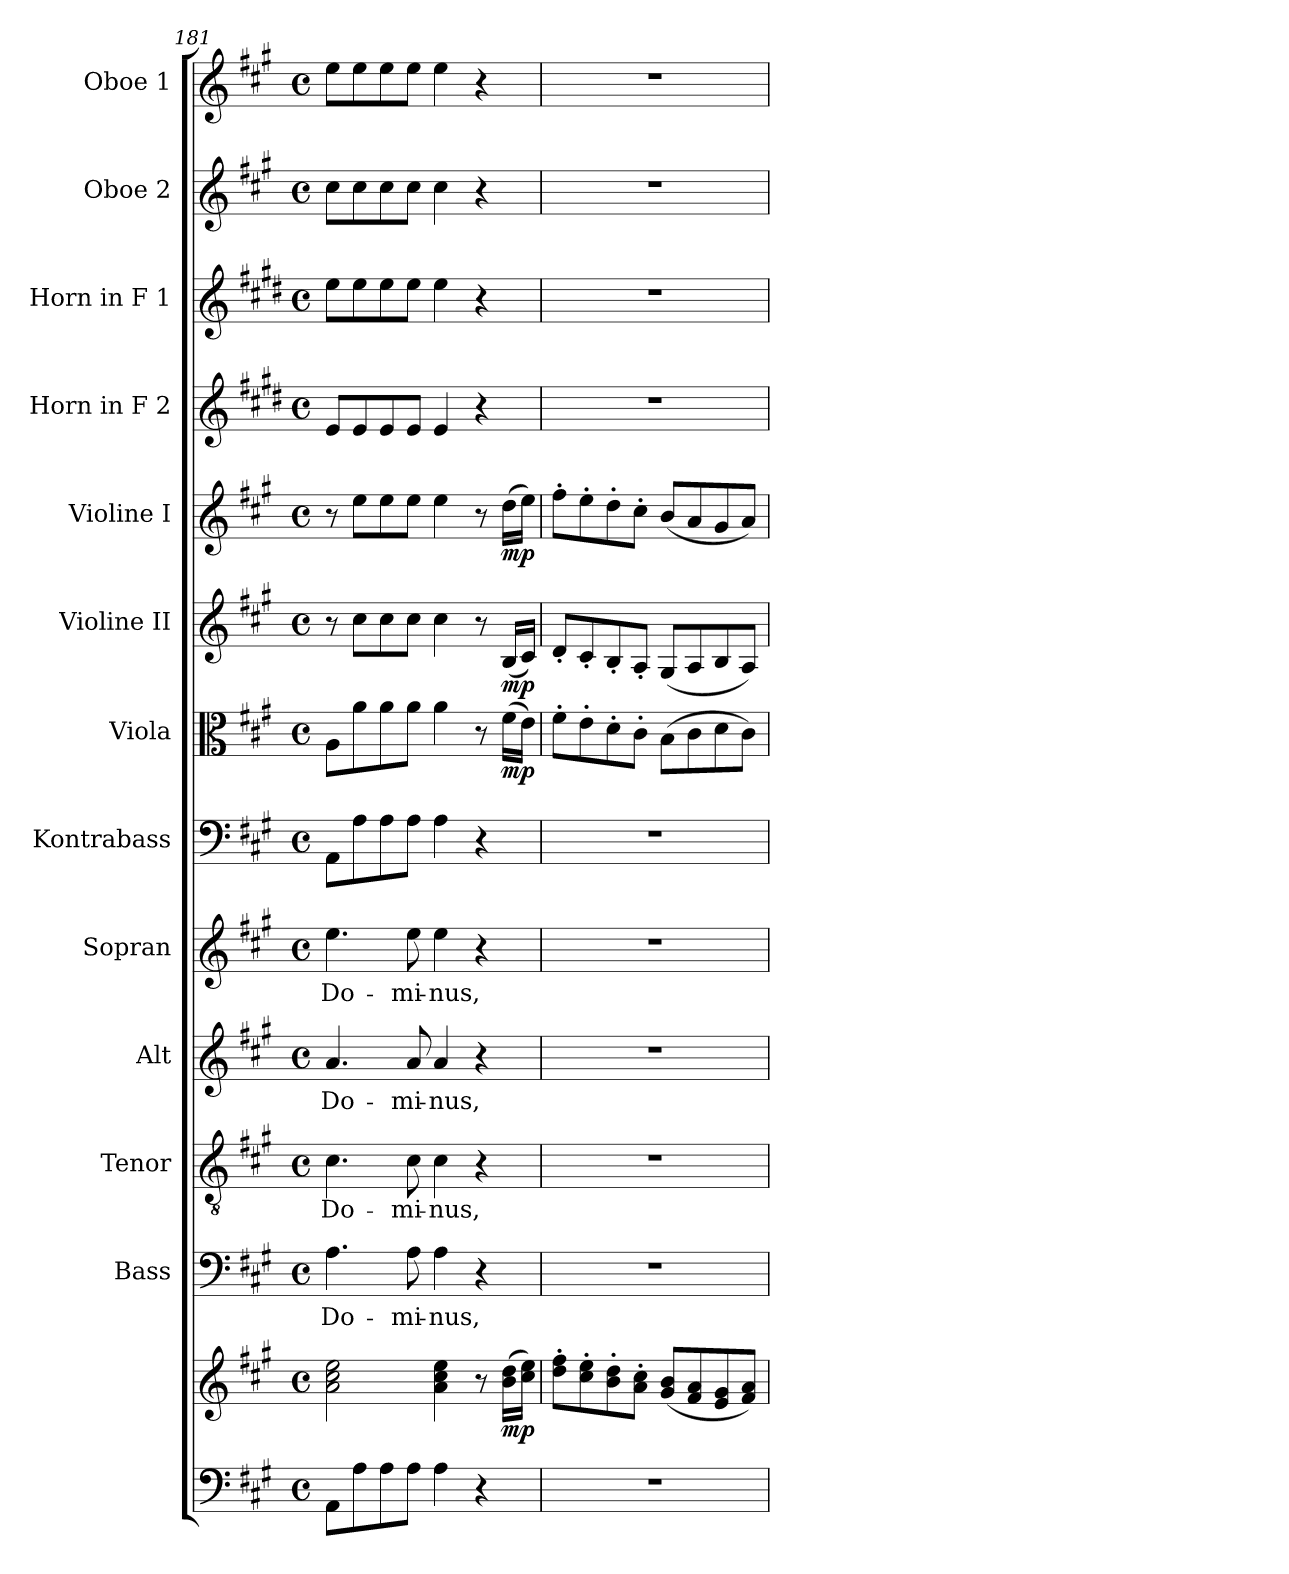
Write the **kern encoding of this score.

**kern	**kern	**dynam	**kern	**text	**kern	**text	**kern	**text	**kern	**text	**kern	**kern	**dynam	**kern	**dynam	**kern	**dynam	**kern	**kern	**kern	**kern
*part13	*part13	*part13	*part12	*part12	*part11	*part11	*part10	*part10	*part9	*part9	*part8	*part7	*part7	*part6	*part6	*part5	*part5	*part4	*part3	*part2	*part1
*staff14	*staff13	*staff13/14	*staff12	*staff12	*staff11	*staff11	*staff10	*staff10	*staff9	*staff9	*staff8	*staff7	*staff7	*staff6	*staff6	*staff5	*staff5	*staff4	*staff3	*staff2	*staff1
*	*	*	*I"Bass	*	*I"Tenor	*	*I"Alt	*	*I"Sopran	*	*I"Kontrabass	*I"Viola	*	*I"Violine II	*	*I"Violine I	*	*I"Horn in F 2	*I"Horn in F 1	*I"Oboe 2	*I"Oboe 1
*	*	*	*I'B.	*	*I'T.	*	*I'A.	*	*I'S.	*	*I'Kb.	*I'Vla.	*	*I'Vl. II	*	*I'Vl. I	*	*	*	*I'Ob.. 2	*I'Ob. 1
*clefF4	*clefG2	*	*clefF4	*	*clefGv2	*	*clefG2	*	*clefG2	*	*clefF4	*clefC3	*	*clefG2	*	*clefG2	*	*clefG2	*clefG2	*clefG2	*clefG2
*	*	*	*	*	*	*	*	*	*	*	*ITrd7c12	*	*	*	*	*	*	*ITrd4c7	*ITrd4c7	*	*
*k[f#c#g#]	*k[f#c#g#]	*	*k[f#c#g#]	*	*k[f#c#g#]	*	*k[f#c#g#]	*	*k[f#c#g#]	*	*k[f#c#g#]	*k[f#c#g#]	*	*k[f#c#g#]	*	*k[f#c#g#]	*	*k[f#c#g#]	*k[f#c#g#]	*k[f#c#g#]	*k[f#c#g#]
*A:	*A:	*	*A:	*	*A:	*	*A:	*	*A:	*	*A:	*A:	*	*A:	*	*A:	*	*A:	*A:	*A:	*A:
*M4/4	*M4/4	*	*M4/4	*	*M4/4	*	*M4/4	*	*M4/4	*	*M4/4	*M4/4	*	*M4/4	*	*M4/4	*	*M4/4	*M4/4	*M4/4	*M4/4
*met(c)	*met(c)	*	*met(c)	*	*met(c)	*	*met(c)	*	*met(c)	*	*met(c)	*met(c)	*	*met(c)	*	*met(c)	*	*met(c)	*met(c)	*met(c)	*met(c)
=181	=181	=181	=181	=181	=181	=181	=181	=181	=181	=181	=181	=181	=181	=181	=181	=181	=181	=181	=181	=181	=181
!	!	!	!	!LO:LY:b	!	!LO:LY:b	!	!LO:LY:b	!	!LO:LY:b	!	!	!	!	!	!	!	!	!	!	!
8AA\L	2a\ 2cc#\ 2ee\	.	4.A\	Do-	4.c#\	Do-	4.a/	Do-	4.ee\	Do-	8AAA\L	8A\L	.	8r	.	8r	.	8A/L	8a\L	8cc#\L	8ee\L
8A\	.	.	.	.	.	.	.	.	.	.	8AA\	8a\	.	8cc#\L	.	8ee\L	.	8A/	8a\	8cc#\	8ee\
8A\	.	.	.	.	.	.	.	.	.	.	8AA\	8a\	.	8cc#\	.	8ee\	.	8A/	8a\	8cc#\	8ee\
!	!	!	!	!LO:LY:b	!	!LO:LY:b	!	!LO:LY:b	!	!LO:LY:b	!	!	!	!	!	!	!	!	!	!	!
8A\J	.	.	8A\	-mi-	8c#\	-mi-	8a/	-mi-	8ee\	-mi-	8AA\J	8a\J	.	8cc#\J	.	8ee\J	.	8A/J	8a\J	8cc#\J	8ee\J
!	!	!	!	!LO:LY:b	!	!LO:LY:b	!	!LO:LY:b	!	!LO:LY:b	!	!	!	!	!	!	!	!	!	!	!
4A\	4a\ 4cc#\ 4ee\	.	4A\	-nus,	4c#\	-nus,	4a/	-nus,	4ee\	-nus,	4AA\	4a\	.	4cc#\	.	4ee\	.	4A/	4a\	4cc#\	4ee\
4r	8r	.	4r	.	4r	.	4r	.	4r	.	4r	8r	.	8r	.	8r	.	4r	4r	4r	4r
!	!	!LO:DY:b	!	!	!	!	!	!	!	!	!	!	!LO:DY:b	!	!LO:DY:b	!	!LO:DY:b	!	!	!	!
.	(>16b\ 16dd\LL	mp	.	.	.	.	.	.	.	.	.	(>16f#\LL	mp	(<16B/LL	mp	(>16dd\LL	mp	.	.	.	.
.	16cc#\ 16ee\JJ)	.	.	.	.	.	.	.	.	.	.	16e\JJ)	.	16c#/JJ)	.	16ee\JJ)	.	.	.	.	.
!!LO:PB:g=z
=182	=182	=182	=182	=182	=182	=182	=182	=182	=182	=182	=182	=182	=182	=182	=182	=182	=182	=182	=182	=182	=182
1r	8dd\'> 8ff#\'>L	.	1r	.	1r	.	1r	.	1r	.	1r	8f#'>\L	.	8d'</L	.	8ff#'>\L	.	1r	1r	1r	1r
.	8cc#\'> 8ee\'>	.	.	.	.	.	.	.	.	.	.	8e'>\	.	8c#'</	.	8ee'>\	.	.	.	.	.
.	8b\'> 8dd\'>	.	.	.	.	.	.	.	.	.	.	8d'>\	.	8B'</	.	8dd'>\	.	.	.	.	.
.	8a\'> 8cc#\'>J	.	.	.	.	.	.	.	.	.	.	8c#'>\J	.	8A'</J	.	8cc#'>\J	.	.	.	.	.
.	(<8g#/ 8b/L	.	.	.	.	.	.	.	.	.	.	(>8B\L	.	(<8G#/L	.	(<8b/L	.	.	.	.	.
.	8f#/ 8a/	.	.	.	.	.	.	.	.	.	.	8c#\	.	8A/	.	8a/	.	.	.	.	.
.	8e/ 8g#/	.	.	.	.	.	.	.	.	.	.	8d\	.	8B/	.	8g#/	.	.	.	.	.
.	8f#/ 8a/J)	.	.	.	.	.	.	.	.	.	.	8c#\J)	.	8A/J)	.	8a/J)	.	.	.	.	.
=	=	=	=	=	=	=	=	=	=	=	=	=	=	=	=	=	=	=	=	=	=
*-	*-	*-	*-	*-	*-	*-	*-	*-	*-	*-	*-	*-	*-	*-	*-	*-	*-	*-	*-	*-	*-
